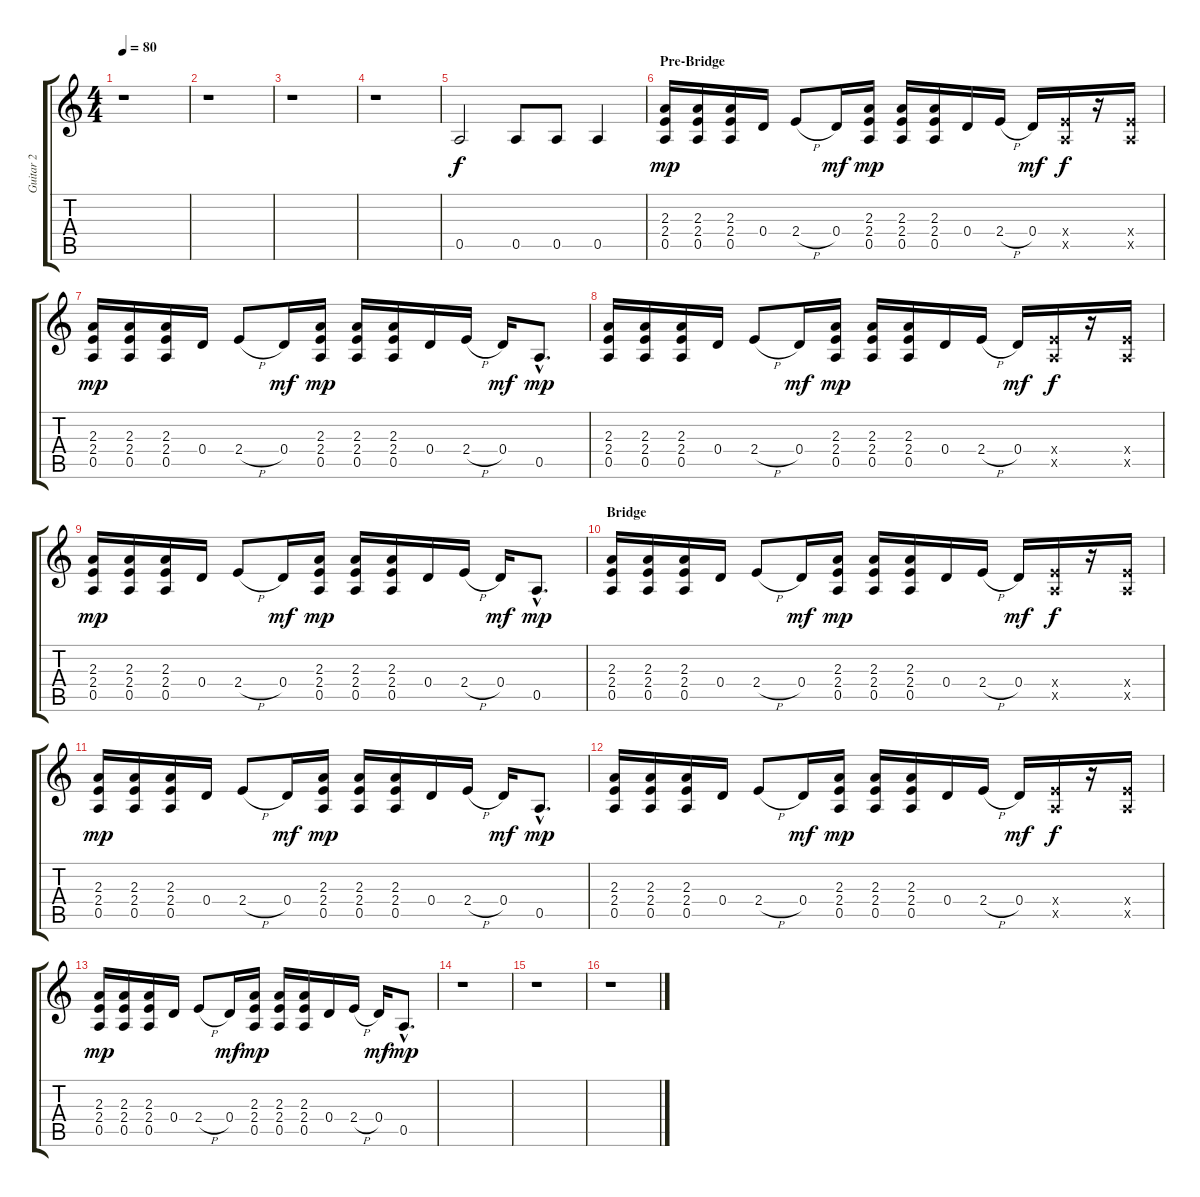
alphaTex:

\track ("Guitar 2" "Guitar 2") {instrument distortionguitar}
\staff {score tabs}
\tuning (E4 B3 G3 D3 A2 E2) {hide}
\ts (4 4)
\tempo 80
\clef g2
\ks c
r.1{dy f} |
r.1 |
r.1 |
r.1 |
0.5.2{volume 5} 0.5.8 0.5.8 0.5.4 |
\section ("" "Pre-Bridge")
(2.3 2.4 0.5).16{dy mp volume 13} (2.3 2.4 0.5).16 (2.3 2.4 0.5).16 0.4.16 2.4{h}.8 0.4.16{dy mf} (2.3 2.4 0.5).16{dy mp} (2.3 2.4 0.5).16 (2.3 2.4 0.5).16 0.4.16 2.4{h}.16 0.4.16{dy mf} (2.4{x} 0.5{x}).16{dy f} r.16 (2.4{x} 0.5{x}).16 |
(2.3 2.4 0.5).16{dy mp} (2.3 2.4 0.5).16 (2.3 2.4 0.5).16 0.4.16 2.4{h}.8 0.4.16{dy mf} (2.3 2.4 0.5).16{dy mp} (2.3 2.4 0.5).16 (2.3 2.4 0.5).16 0.4.16 2.4{h}.16 0.4.16{dy mf} 0.5{hac}.8{d dy mp} |
(2.3 2.4 0.5).16 (2.3 2.4 0.5).16 (2.3 2.4 0.5).16 0.4.16 2.4{h}.8 0.4.16{dy mf} (2.3 2.4 0.5).16{dy mp} (2.3 2.4 0.5).16 (2.3 2.4 0.5).16 0.4.16 2.4{h}.16 0.4.16{dy mf} (2.4{x} 0.5{x}).16{dy f} r.16 (2.4{x} 0.5{x}).16 |
(2.3 2.4 0.5).16{dy mp} (2.3 2.4 0.5).16 (2.3 2.4 0.5).16 0.4.16 2.4{h}.8 0.4.16{dy mf} (2.3 2.4 0.5).16{dy mp} (2.3 2.4 0.5).16 (2.3 2.4 0.5).16 0.4.16 2.4{h}.16 0.4.16{dy mf} 0.5{hac}.8{d dy mp} |
\section ("" "Bridge")
(2.3 2.4 0.5).16{volume 13} (2.3 2.4 0.5).16 (2.3 2.4 0.5).16 0.4.16 2.4{h}.8 0.4.16{dy mf} (2.3 2.4 0.5).16{dy mp} (2.3 2.4 0.5).16 (2.3 2.4 0.5).16 0.4.16 2.4{h}.16 0.4.16{dy mf} (2.4{x} 0.5{x}).16{dy f} r.16 (2.4{x} 0.5{x}).16 |
(2.3 2.4 0.5).16{dy mp} (2.3 2.4 0.5).16 (2.3 2.4 0.5).16 0.4.16 2.4{h}.8 0.4.16{dy mf} (2.3 2.4 0.5).16{dy mp} (2.3 2.4 0.5).16 (2.3 2.4 0.5).16 0.4.16 2.4{h}.16 0.4.16{dy mf} 0.5{hac}.8{d dy mp} |
(2.3 2.4 0.5).16 (2.3 2.4 0.5).16 (2.3 2.4 0.5).16 0.4.16 2.4{h}.8 0.4.16{dy mf} (2.3 2.4 0.5).16{dy mp} (2.3 2.4 0.5).16 (2.3 2.4 0.5).16 0.4.16 2.4{h}.16 0.4.16{dy mf} (2.4{x} 0.5{x}).16{dy f} r.16 (2.4{x} 0.5{x}).16 |
(2.3 2.4 0.5).16{dy mp} (2.3 2.4 0.5).16 (2.3 2.4 0.5).16 0.4.16 2.4{h}.8 0.4.16{dy mf} (2.3 2.4 0.5).16{dy mp} (2.3 2.4 0.5).16 (2.3 2.4 0.5).16 0.4.16 2.4{h}.16 0.4.16{dy mf} 0.5{hac}.8{d dy mp} |
r.1 |
r.1 |
r.1
